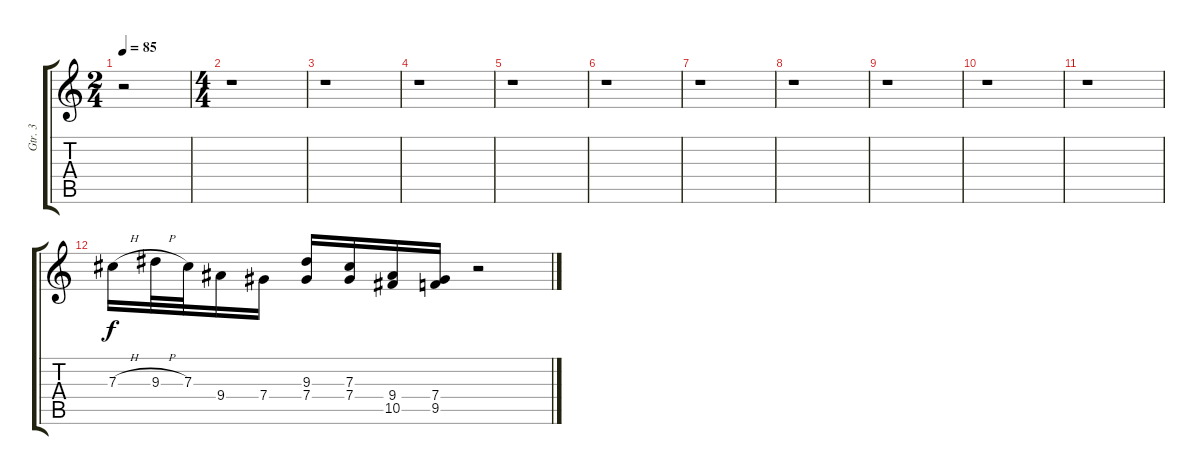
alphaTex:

\track ("Gtr. 3" "Gtr. 3") {instrument distortionguitar}
\staff {score tabs}
\tuning (Eb4 Bb3 Gb3 Db3 Ab2 Eb2) {hide}
\ts (2 4)
\tempo 85
\clef g2
\ks c
r.2{dy f} |
\ts (4 4)
r.1 |
r.1 |
r.1 |
r.1 |
r.1 |
r.1 |
r.1 |
r.1 |
r.1 |
r.1 |
7.3{h}.16 9.3{h}.32 7.3.32 9.4.16 7.4.16 (9.3 7.4).16 (7.3 7.4).16 (9.4 10.5).16 (7.4 9.5).16 r.2
